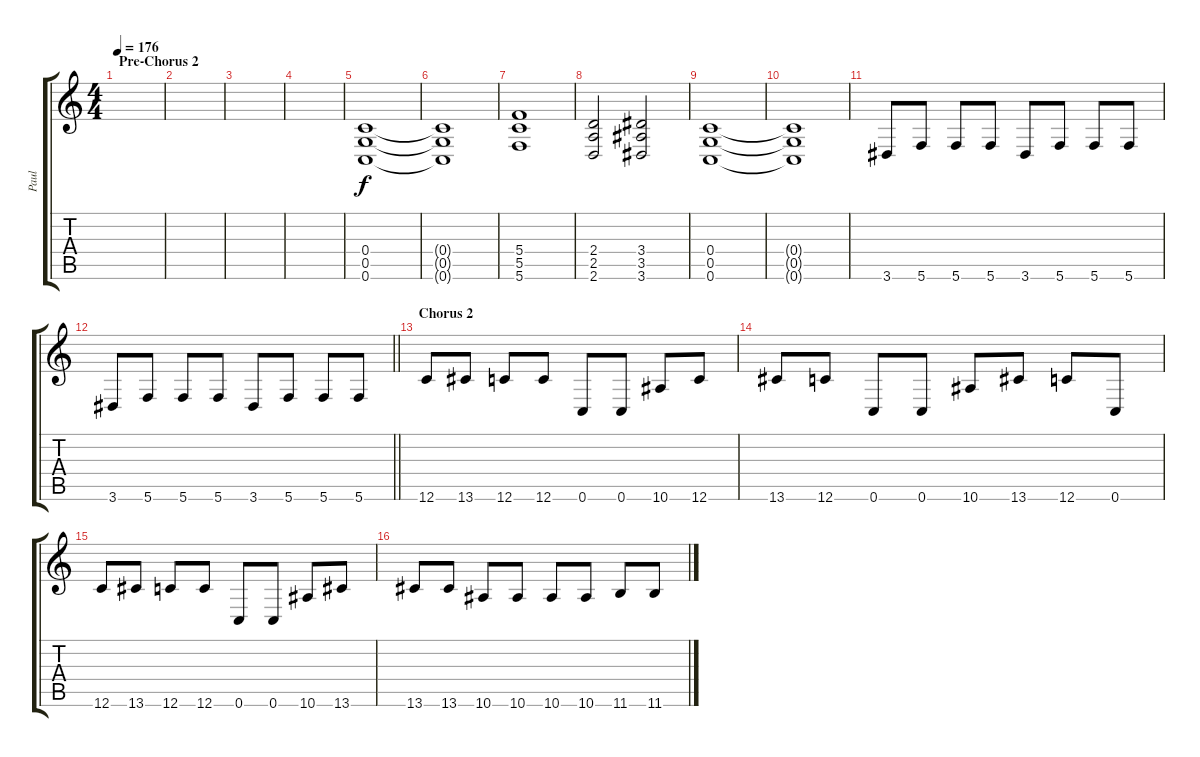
\track ("Paul" "Paul") {instrument distortionguitar}
\staff {score tabs}
\tuning (D4 A3 F3 C3 G2 C2) {hide}
\ts (4 4)
\section ("" "Pre-Chorus 2")
\tempo 176
\clef g2
\ks c
|
|
|
|
(0.4 0.5 0.6).1 |
(0.4{t} 0.5{t} 0.6{t}).1 |
(5.4 5.5 5.6).1 |
(2.4 2.5 2.6).2 (3.4 3.5 3.6).2 |
(0.4 0.5 0.6).1 |
(0.4{t} 0.5{t} 0.6{t}).1 |
3.6.8 5.6.8 5.6.8 5.6.8 3.6.8 5.6.8 5.6.8 5.6.8 |
\barLineRight lightlight
3.6.8 5.6.8 5.6.8 5.6.8 3.6.8 5.6.8 5.6.8 5.6.8 |
\section ("" "Chorus 2")
12.6.8 13.6.8 12.6.8 12.6.8 0.6.8 0.6.8 10.6.8 12.6.8 |
13.6.8 12.6.8 0.6.8 0.6.8 10.6.8 13.6.8 12.6.8 0.6.8 |
12.6.8 13.6.8 12.6.8 12.6.8 0.6.8 0.6.8 10.6.8 13.6.8 |
13.6.8 13.6.8 10.6.8 10.6.8 10.6.8 10.6.8 11.6.8 11.6.8
